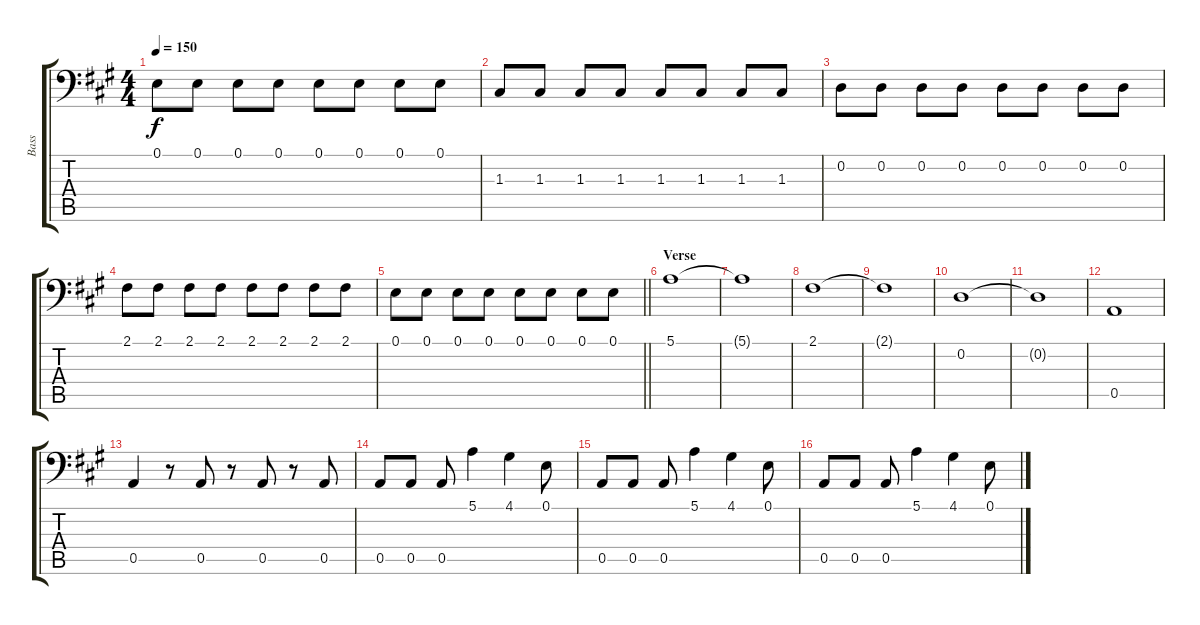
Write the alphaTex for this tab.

\track ("Bass" "Bass") {instrument electricbasspick}
\staff {score tabs}
\tuning (E2 D2 C2 B1 A1 G1) {hide}
\ts (4 4)
\tempo 150
\clef f4
\ks a
0.1.8{dy f} 0.1.8 0.1.8 0.1.8 0.1.8 0.1.8 0.1.8 0.1.8 |
1.3.8 1.3.8 1.3.8 1.3.8 1.3.8 1.3.8 1.3.8 1.3.8 |
0.2.8 0.2.8 0.2.8 0.2.8 0.2.8 0.2.8 0.2.8 0.2.8 |
2.1.8 2.1.8 2.1.8 2.1.8 2.1.8 2.1.8 2.1.8 2.1.8 |
\barLineRight lightlight
0.1.8 0.1.8 0.1.8 0.1.8 0.1.8 0.1.8 0.1.8 0.1.8 |
\section ("" "Verse")
5.1.1 |
5.1{t}.1 |
2.1.1 |
2.1{t}.1 |
0.2.1 |
0.2{t}.1 |
0.5.1 |
0.5.4 r.8 0.5.8 r.8 0.5.8 r.8 0.5.8 |
0.5.8 0.5.8 0.5.8 5.1.4 4.1.4 0.1.8 |
0.5.8 0.5.8 0.5.8 5.1.4 4.1.4 0.1.8 |
0.5.8 0.5.8 0.5.8 5.1.4 4.1.4 0.1.8
